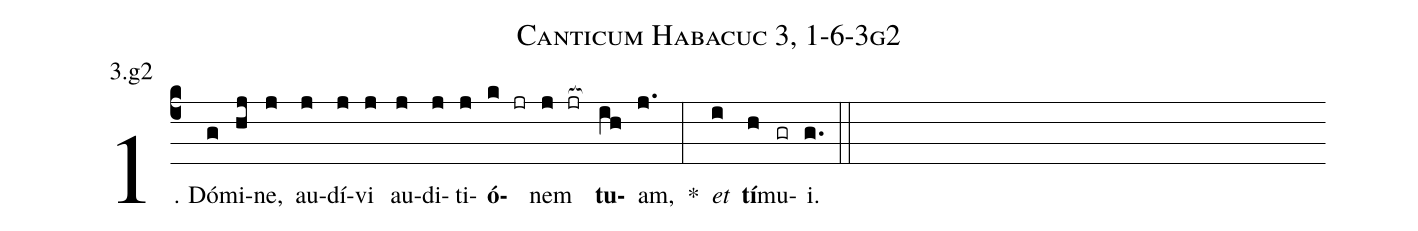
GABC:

name: Canticum Habacuc 3, 1-6-3g2;
annotation: 3.g2;
%%
(c4)1. Dó(g)mi(hj)ne,(j) au(j)dí(j)vi(j) au(j)di(j)ti(j)<b>ó</b>(k jr)nem(j jr[ocb:1{]) <b>tu</b>(ih[ocb:0}])am,(j.) *(:) <i>et</i>(i) <b>tí</b>(h)mu(gr)i.(g.) (::)
